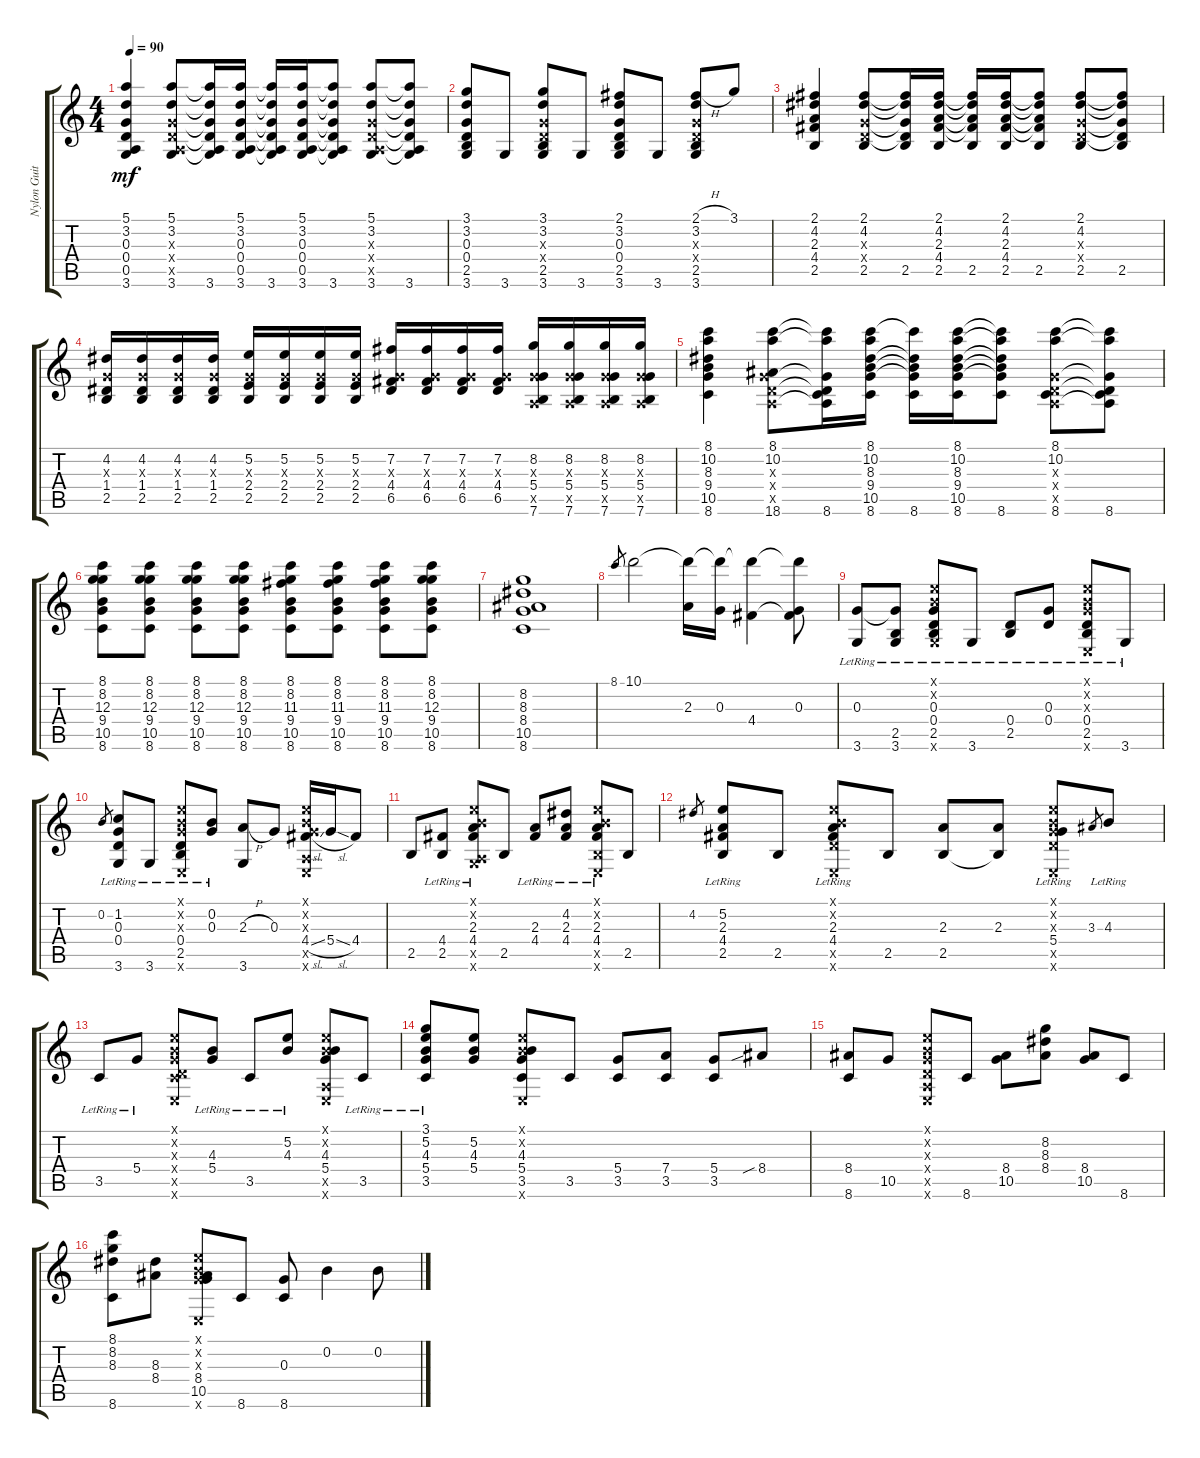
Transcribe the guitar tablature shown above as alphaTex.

\track ("Nylon Guitar" "Nylon Guit") {instrument acousticguitarnylon}
\staff {score tabs}
\tuning (E4 B3 G3 D3 A2 E2) {hide}
\ts (4 4)
\tempo 90
\clef g2
\ks c
(5.1 3.2 0.3 0.4 0.5 3.6).4{dy mf} (5.1 3.2 0.3{x} 0.4{x} 0.5{x} 3.6).8 (5.1{t} 3.2{t} 0.3{t} 0.4{t} 0.5{t} 3.6).16 (5.1 3.2 0.3 0.4 0.5 3.6).16 (5.1{t} 3.2{t} 0.3{t} 0.4{t} 0.5{t} 3.6).16 (5.1 3.2 0.3 0.4 0.5 3.6).16 (5.1{t} 3.2{t} 0.3{t} 0.4{t} 0.5{t} 3.6).8 (5.1 3.2 0.3{x} 0.4{x} 0.5{x} 3.6).8 (5.1{t} 3.2{t} 0.3{t} 0.4{t} 0.5{t} 3.6).8 |
(3.1 3.2 0.3 0.4 2.5 3.6).8 3.6.8 (3.1 3.2 0.3{x} 0.4{x} 2.5 3.6).8 3.6.8 (2.1 3.2 0.3 0.4 2.5 3.6).8 3.6.8 (2.1{h} 3.2 0.3{x} 0.4{x} 2.5 3.6).8 3.1.8 |
(2.1 4.2 2.3 4.4 2.5).4 (2.1 4.2 0.3{x} 0.4{x} 2.5).8 (2.1{t} 4.2{t} 0.3{t} 0.4{t} 2.5).16 (2.1 4.2 2.3 4.4 2.5).16 (2.1{t} 4.2{t} 2.3{t} 4.4{t} 2.5).16 (2.1 4.2 2.3 4.4 2.5).16 (2.1{t} 4.2{t} 2.3{t} 4.4{t} 2.5).8 (2.1 4.2 0.3{x} 0.4{x} 2.5).8 (2.1{t} 4.2{t} 0.3{t} 0.4{t} 2.5).8 |
(4.2 0.3{x} 1.4 2.5).16 (4.2 0.3{x} 1.4 2.5).16 (4.2 0.3{x} 1.4 2.5).16 (4.2 0.3{x} 1.4 2.5).16 (5.2 0.3{x} 2.4 2.5).16 (5.2 0.3{x} 2.4 2.5).16 (5.2 0.3{x} 2.4 2.5).16 (5.2 0.3{x} 2.4 2.5).16 (7.2 0.3{x} 4.4 6.5).16 (7.2 0.3{x} 4.4 6.5).16 (7.2 0.3{x} 4.4 6.5).16 (7.2 0.3{x} 4.4 6.5).16 (8.2 0.3{x} 5.4 0.5{x} 7.6).16 (8.2 0.3{x} 5.4 0.5{x} 7.6).16 (8.2 0.3{x} 5.4 0.5{x} 7.6).16 (8.2 0.3{x} 5.4 0.5{x} 7.6).16 |
(8.1 10.2 8.3 9.4 10.5 8.6).4 (8.1 10.2 0.3{x} 0.4{x} 0.5{x} 18.6).8 (8.1{t} 10.2{t} 0.3{t} 0.4{t} 0.5{t} 8.6).16 (8.1 10.2 8.3 9.4 10.5 8.6).16 (8.1{t} 8.3{t} 9.4{t} 10.5{t} 8.6).16 (8.1 10.2 8.3 9.4 10.5 8.6).16 (8.1{t} 10.2{t} 8.3{t} 9.4{t} 10.5{t} 8.6).8 (8.1 10.2 0.3{x} 0.4{x} 0.5{x} 8.6).8 (8.1{t} 10.2{t} 0.3{t} 0.4{t} 0.5{t} 8.6).8 |
(8.1 8.2 12.3 9.4 10.5 8.6).8 (8.1 8.2 12.3 9.4 10.5 8.6).8 (8.1 8.2 12.3 9.4 10.5 8.6).8 (8.1 8.2 12.3 9.4 10.5 8.6).8 (8.1 8.2 11.3 9.4 10.5 8.6).8 (8.1 8.2 11.3 9.4 10.5 8.6).8 (8.1 8.2 11.3 9.4 10.5 8.6).8 (8.1 8.2 12.3 9.4 10.5 8.6).8 |
(8.2 8.3 8.4 10.5 8.6).1 |
8.1.8{gr} 10.1.2 (10.1{t} 2.3).16 (10.1{t} 0.3).16 (10.1{t} 4.4).4 (10.1{t} 0.3 4.4{t}).8 |
(0.3 3.6{lr}).8 (0.3{t} 2.5{lr} 3.6{lr}).8 (0.1{x} 0.2{x} 0.3{lr} 0.4{lr} 2.5{lr} 3.6{x}).8 3.6{lr}.8 (0.4{lr} 2.5{lr}).8 (0.3{lr} 0.4{lr}).8 (0.1{x} 0.2{x} 0.3{x} 0.4{lr} 2.5{lr} 0.6{x}).8 3.6{lr}.8 |
0.2.8{gr} (1.2{lr} 0.3{lr} 0.4{lr} 3.6{lr}).8 3.6{lr}.8 (0.1{x} 0.2{x} 0.3{x} 0.4{lr} 2.5{lr} 0.6{x}).8 (0.2 0.3{lr}).8 (2.3{h} 3.6).8 0.3.8 (0.1{x} 0.2{x} 0.3{x} 4.4{sl} 0.5{x} 0.6{x}).16 5.4{sl}.16 4.4.8 |
2.5.8 (4.4 2.5{lr}).8 (0.1{x} 0.2{x} 2.3{lr} 4.4{lr} 0.5{x} 3.6{x}).8 2.5.8 (2.3 4.4{lr}).8 (4.2 2.3{lr} 4.4{lr}).8 (0.1{x} 0.2{x} 2.3 4.4{lr} 2.5{x} 0.6{x}).8 2.5.8 |
4.2.8{gr} (5.2{lr} 2.3{lr} 4.4{lr} 2.5).8 2.5.8 (0.1{x} 0.2{x} 2.3 4.4{lr} 5.5{x} 0.6{x}).8 2.5.8 (2.3 2.5).8 (2.3 2.5{t}).8 (0.1{x} 0.2{x} 0.3{x} 5.4{lr} 5.5{x} 0.6{x}).8 3.3.8{gr} 4.3{lr}.8 |
3.5{lr}.8 5.4{lr}.8 (0.1{x} 0.2{x} 0.3{x} 0.4{x} 3.5{x} 0.6{x}).8 (4.3{lr} 5.4{lr}).8 3.5{lr}.8 (5.2{lr} 4.3{lr}).8 (0.1{x} 0.2{x} 4.3 5.4 0.5{x} 0.6{x}).8 3.5{lr}.8 |
(3.1 5.2{lr} 4.3{lr} 5.4{lr} 3.5).8 (5.2 4.3 5.4).8 (0.1{x} 0.2{x} 4.3 5.4 3.5 0.6{x}).8 3.5.8 (5.4 3.5).8 (7.4 3.5).8 (5.4 3.5).8 8.4{sib}.8 |
(8.4 8.6).8 10.5.8 (0.1{x} 0.2{x} 0.3{x} 0.4{x} 0.5{x} 0.6{x}).8 8.6.8 (8.4 10.5).8 (8.2 8.3 8.4).8 (8.4 10.5).8 8.6.8 |
(8.1 8.2 8.3 8.6).8 (8.3 8.4).8 (0.1{x} 0.2{x} 0.3{x} 8.4 10.5 0.6{x}).8 8.6.8 (0.3 8.6).8 0.2.4 0.2.8
